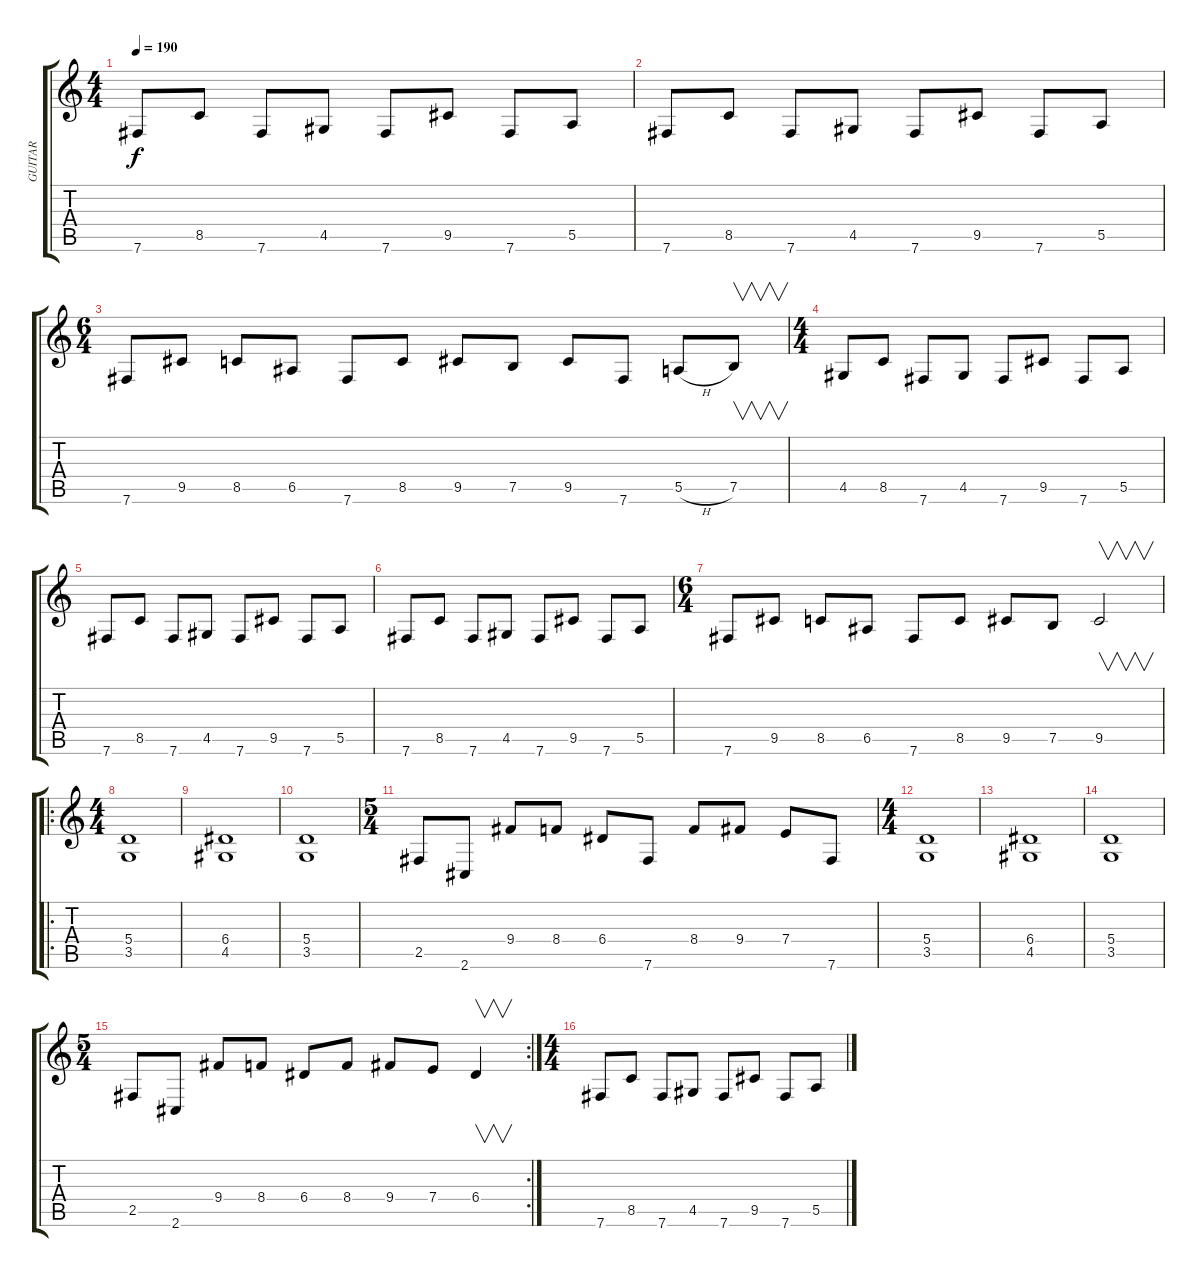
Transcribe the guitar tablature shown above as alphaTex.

\track ("GUITAR" "GUITAR") {instrument distortionguitar}
\staff {score tabs}
\tuning (B3 Gb3 D3 A2 E2 B1) {hide}
\ts (4 4)
\tempo 190
\clef g2
\ks c
7.6.8{dy f} 8.5.8 7.6.8 4.5.8 7.6.8 9.5.8 7.6.8 5.5.8 |
7.6.8 8.5.8 7.6.8 4.5.8 7.6.8 9.5.8 7.6.8 5.5.8 |
\ts (6 4)
7.6.8 9.5.8 8.5.8 6.5.8 7.6.8 8.5.8 9.5.8 7.5.8 9.5.8 7.6.8 5.5{h}.8 7.5.8{v} |
\ts (4 4)
4.5.8 8.5.8 7.6.8 4.5.8 7.6.8 9.5.8 7.6.8 5.5.8 |
7.6.8 8.5.8 7.6.8 4.5.8 7.6.8 9.5.8 7.6.8 5.5.8 |
7.6.8 8.5.8 7.6.8 4.5.8 7.6.8 9.5.8 7.6.8 5.5.8 |
\ts (6 4)
7.6.8 9.5.8 8.5.8 6.5.8 7.6.8 8.5.8 9.5.8 7.5.8 9.5.2{v} |
\ro
\ts (4 4)
(5.4 3.5).1 |
(6.4 4.5).1 |
(5.4 3.5).1 |
\ts (5 4)
2.5.8 2.6.8 9.4.8 8.4.8 6.4.8 7.6.8 8.4.8 9.4.8 7.4.8 7.6.8 |
\ts (4 4)
(5.4 3.5).1 |
(6.4 4.5).1 |
(5.4 3.5).1 |
\rc 2
\ts (5 4)
2.5.8 2.6.8 9.4.8 8.4.8 6.4.8 8.4.8 9.4.8 7.4.8 6.4.4{v} |
\ts (4 4)
7.6.8 8.5.8 7.6.8 4.5.8 7.6.8 9.5.8 7.6.8 5.5.8
